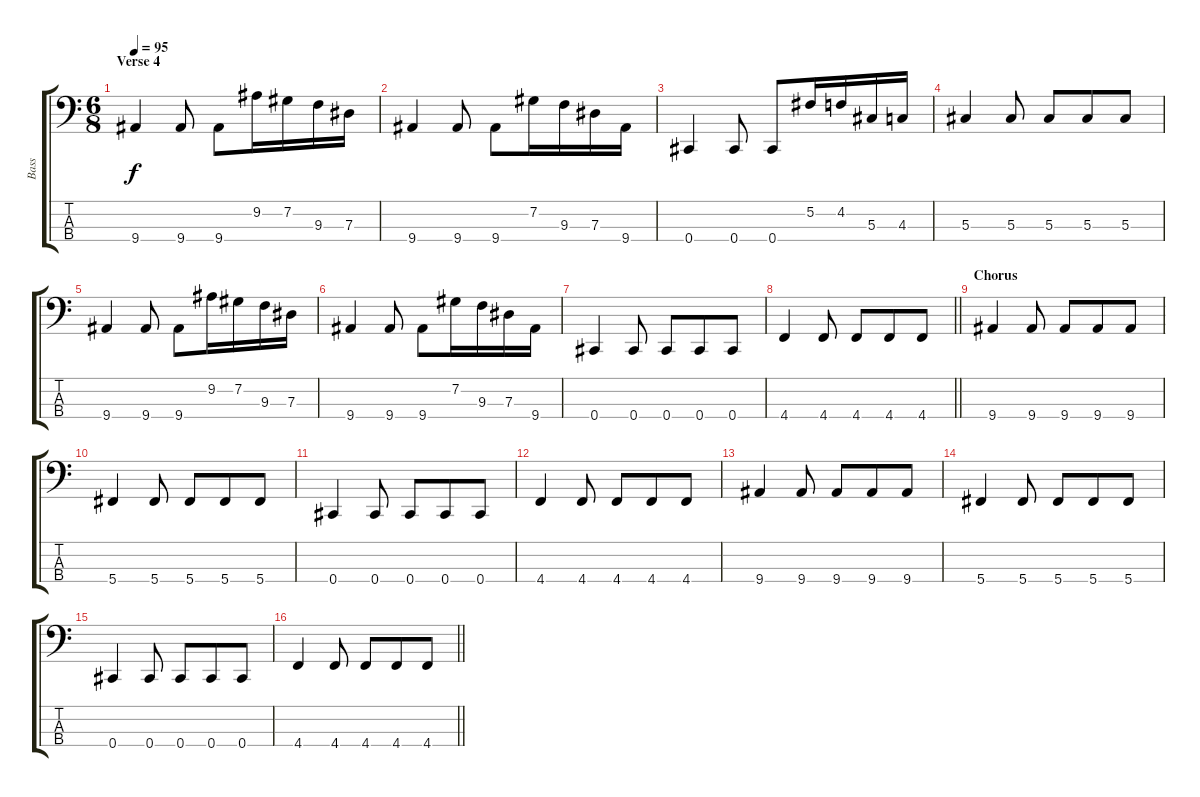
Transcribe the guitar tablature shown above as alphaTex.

\track ("Bass" "Bass") {instrument electricbassfinger}
\staff {score tabs}
\tuning (Gb2 Db2 Ab1 Db1) {hide}
\ts (6 8)
\section ("" "Verse 4")
\tempo 95
\clef f4
\ks c
9.4.4{dy f} 9.4.8 9.4.8 9.2.16 7.2.16 9.3.16 7.3.16 |
9.4.4 9.4.8 9.4.8 7.2.16 9.3.16 7.3.16 9.4.16 |
0.4.4 0.4.8 0.4.8 5.2.16 4.2.16 5.3.16 4.3.16 |
5.3.4 5.3.8 5.3.8 5.3.8 5.3.8 |
9.4.4 9.4.8 9.4.8 9.2.16 7.2.16 9.3.16 7.3.16 |
9.4.4 9.4.8 9.4.8 7.2.16 9.3.16 7.3.16 9.4.16 |
0.4.4 0.4.8 0.4.8 0.4.8 0.4.8 |
\barLineRight lightlight
4.4.4 4.4.8 4.4.8 4.4.8 4.4.8 |
\section ("" "Chorus")
9.4.4 9.4.8 9.4.8 9.4.8 9.4.8 |
5.4.4 5.4.8 5.4.8 5.4.8 5.4.8 |
0.4.4 0.4.8 0.4.8 0.4.8 0.4.8 |
4.4.4 4.4.8 4.4.8 4.4.8 4.4.8 |
9.4.4 9.4.8 9.4.8 9.4.8 9.4.8 |
5.4.4 5.4.8 5.4.8 5.4.8 5.4.8 |
0.4.4 0.4.8 0.4.8 0.4.8 0.4.8 |
\barLineRight lightlight
4.4.4 4.4.8 4.4.8 4.4.8 4.4.8
